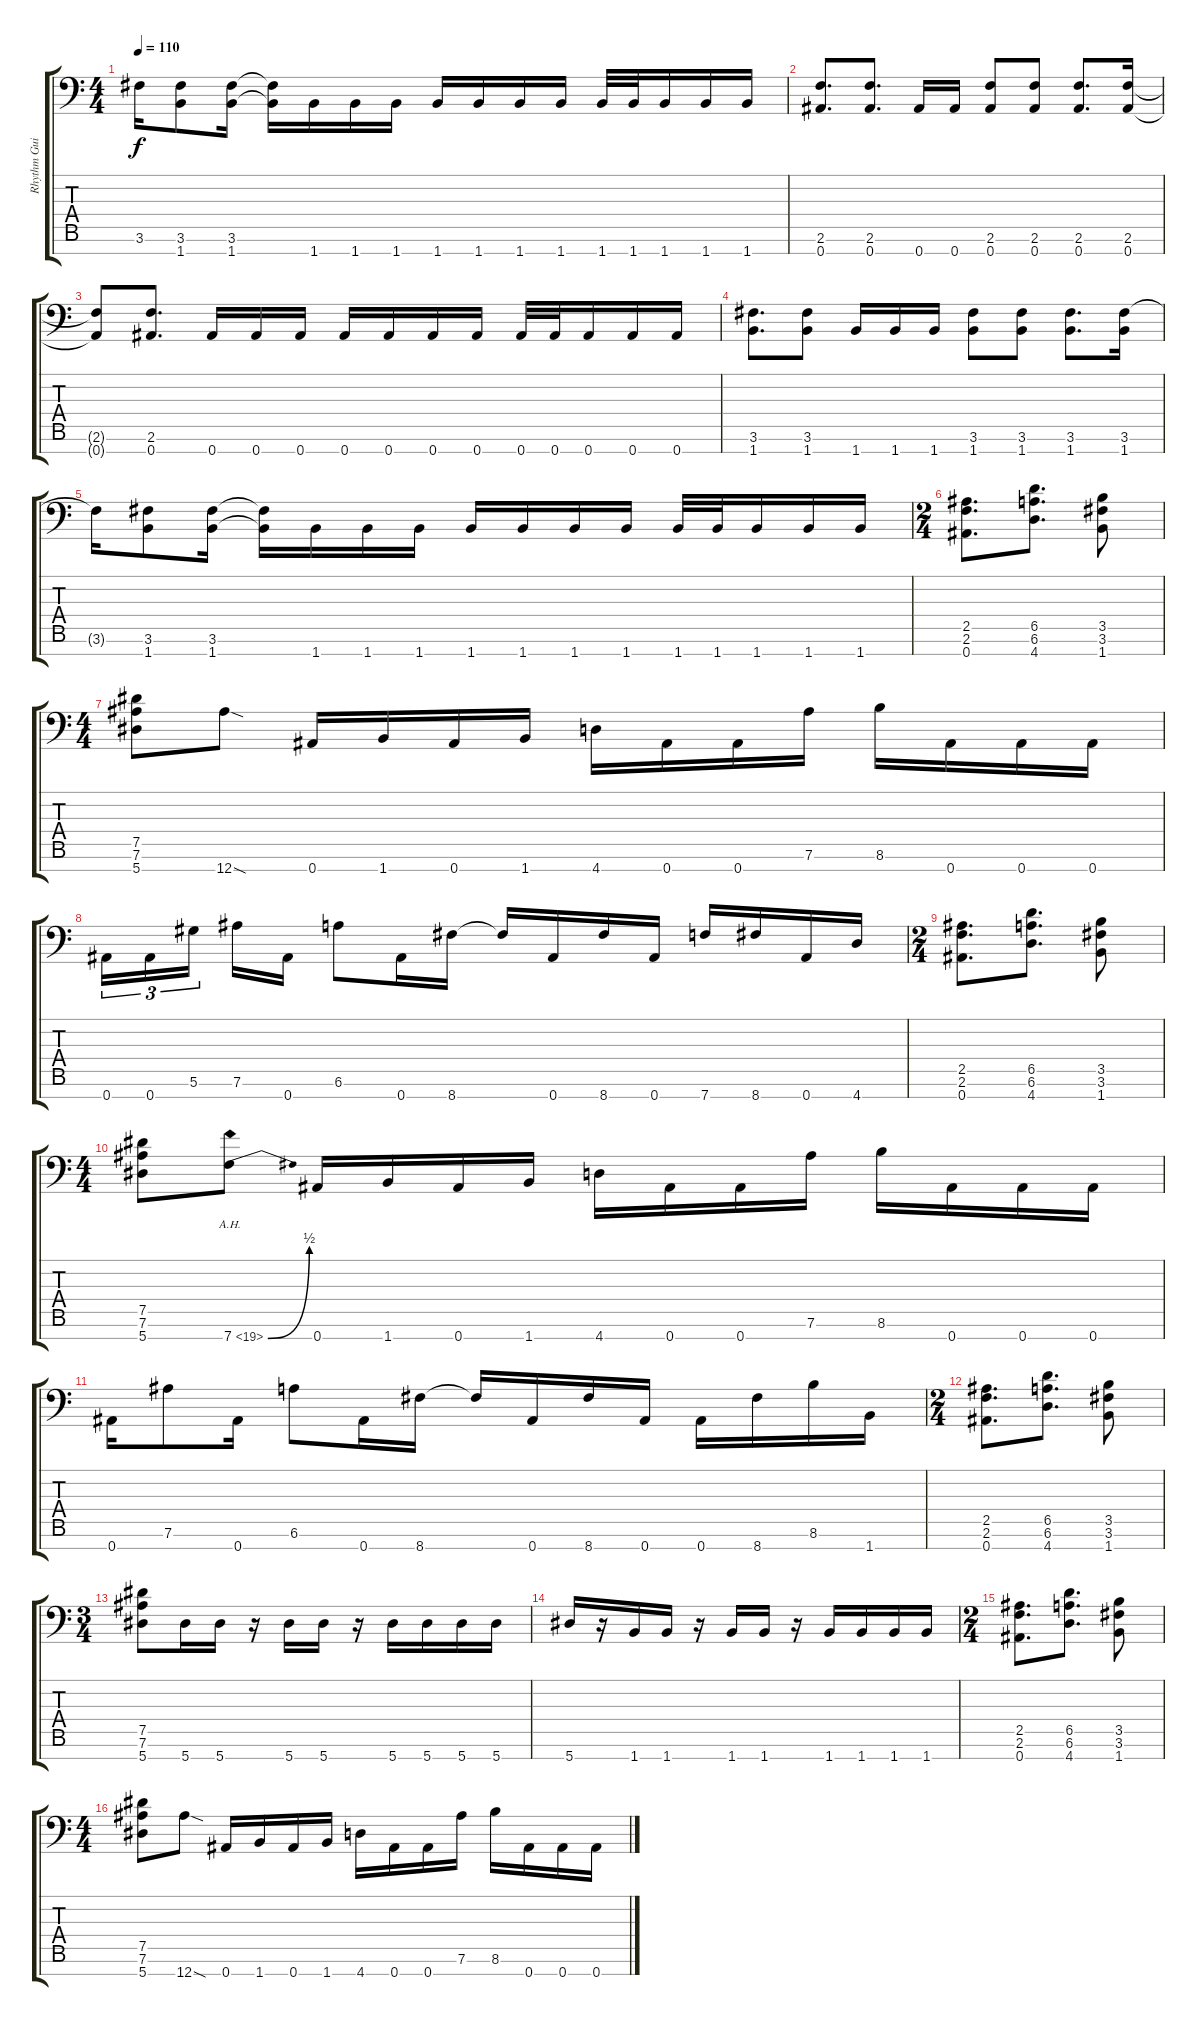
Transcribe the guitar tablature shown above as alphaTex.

\track ("Rhythm Guitar 1" "Rhythm Gui") {instrument distortionguitar}
\staff {score tabs}
\tuning (Eb4 Bb3 Gb3 Db3 Ab2 Eb2 Bb1) {hide}
\ts (4 4)
\tempo 110
\clef f4
\ks c
3.6{t}.16{dy f} (3.6 1.7).8 (3.6 1.7).16 (3.6{t} 1.7{t}).16 1.7.16 1.7.16 1.7.16 1.7.16 1.7.16 1.7.16 1.7.16 1.7.32 1.7.32 1.7.16 1.7.16 1.7.16 |
(2.6 0.7).8{d} (2.6 0.7).8{d} 0.7.16 0.7.16 (2.6 0.7).8 (2.6 0.7).8 (2.6 0.7).8{d} (2.6 0.7).16 |
(2.6{t} 0.7{t}).8 (2.6 0.7).8{d} 0.7.16 0.7.16 0.7.16 0.7.16 0.7.16 0.7.16 0.7.16 0.7.32 0.7.32 0.7.16 0.7.16 0.7.16 |
(3.6 1.7).8{d} (3.6 1.7).8 1.7.16 1.7.16 1.7.16 (3.6 1.7).8 (3.6 1.7).8 (3.6 1.7).8{d} (3.6 1.7).16 |
3.6{t}.16 (3.6 1.7).8 (3.6 1.7).16 (3.6{t} 1.7{t}).16 1.7.16 1.7.16 1.7.16 1.7.16 1.7.16 1.7.16 1.7.16 1.7.32 1.7.32 1.7.16 1.7.16 1.7.16 |
\ts (2 4)
(2.5 2.6 0.7).8{d} (6.5 6.6 4.7).8{d} (3.5 3.6 1.7).8 |
\ts (4 4)
(7.5 7.6 5.7).8 12.7{sod}.8 0.7.16 1.7.16 0.7.16 1.7.16 4.7.16 0.7.16 0.7.16 7.6.16 8.6.16 0.7.16 0.7.16 0.7.16 |
0.7.16{tu (3 2)} 0.7.16{tu (3 2)} 5.6.16{tu (3 2) beam splitsecondary} 7.6.16 0.7.16 6.6.8 0.7.16 8.7.16 8.7{t}.16 0.7.16 8.7.16 0.7.16 7.7.16 8.7.16 0.7.16 4.7.16 |
\ts (2 4)
(2.5 2.6 0.7).8{d} (6.5 6.6 4.7).8{d} (3.5 3.6 1.7).8 |
\ts (4 4)
(7.5 7.6 5.7).8 7.7{be (bend 0 0 60 2) ah 12}.8 0.7.16 1.7.16 0.7.16 1.7.16 4.7.16 0.7.16 0.7.16 7.6.16 8.6.16 0.7.16 0.7.16 0.7.16 |
0.7.16 7.6.8 0.7.16 6.6.8 0.7.16 8.7.16 8.7{t}.16 0.7.16 8.7.16 0.7.16 0.7.16 8.7.16 8.6.16 1.7.16 |
\ts (2 4)
(2.5 2.6 0.7).8{d} (6.5 6.6 4.7).8{d} (3.5 3.6 1.7).8 |
\ts (3 4)
(7.5 7.6 5.7).8 5.7.16 5.7.16 r.16 5.7.16 5.7.16 r.16 5.7.16 5.7.16 5.7.16 5.7.16 |
5.7.16 r.16 1.7.16 1.7.16 r.16 1.7.16 1.7.16 r.16 1.7.16 1.7.16 1.7.16 1.7.16 |
\ts (2 4)
(2.5 2.6 0.7).8{d} (6.5 6.6 4.7).8{d} (3.5 3.6 1.7).8 |
\ts (4 4)
(7.5 7.6 5.7).8 12.7{sod}.8 0.7.16 1.7.16 0.7.16 1.7.16 4.7.16 0.7.16 0.7.16 7.6.16 8.6.16 0.7.16 0.7.16 0.7.16
